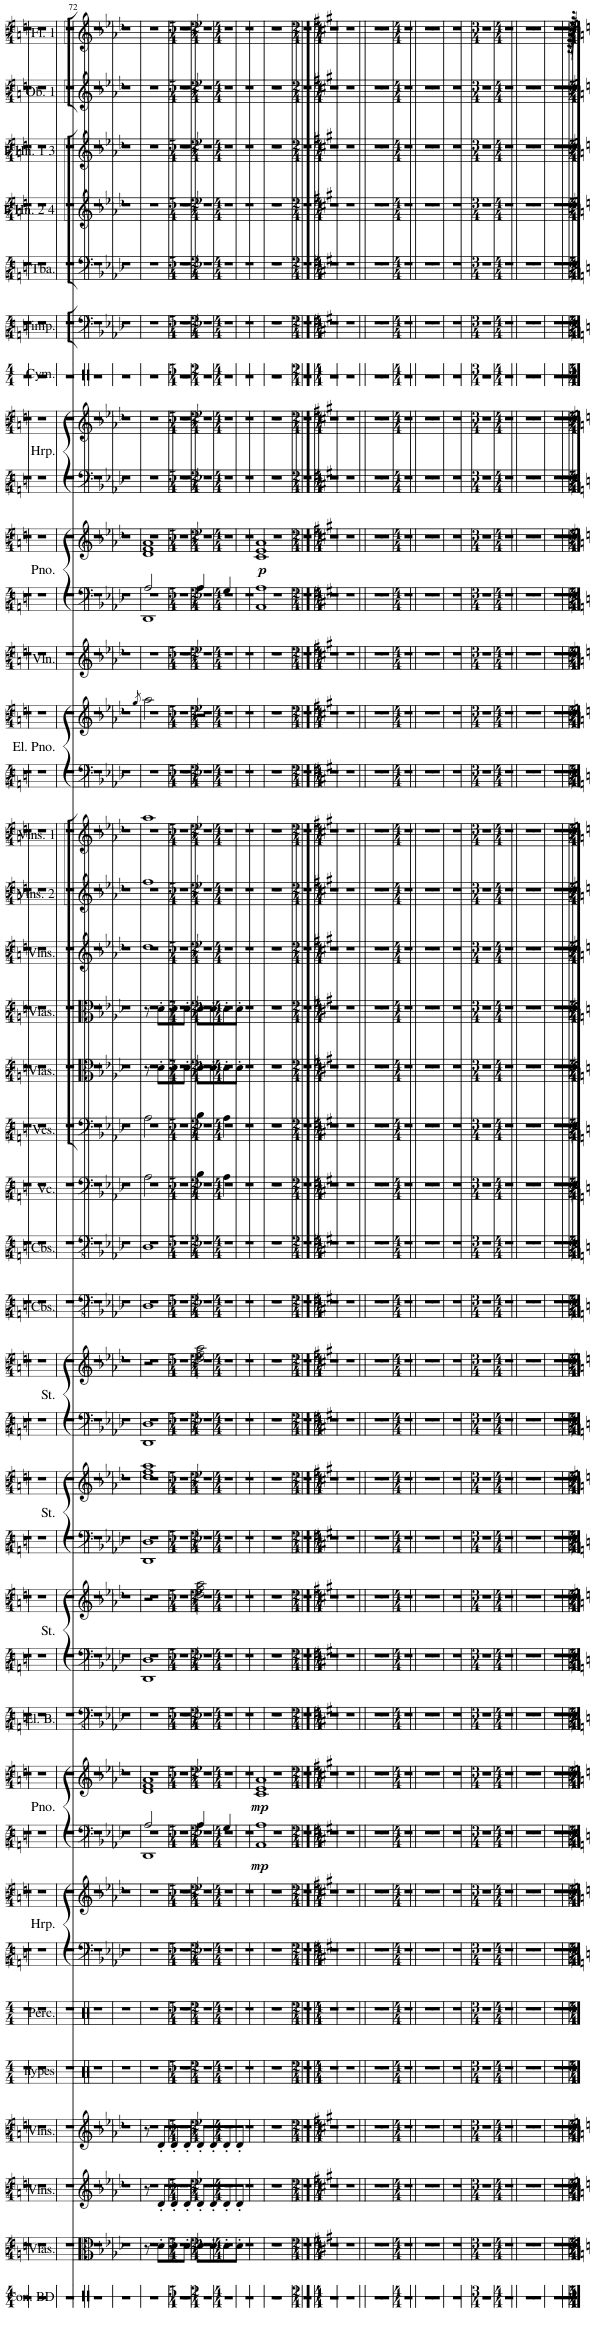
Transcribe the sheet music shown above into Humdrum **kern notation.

**kern	**kern	**kern	**kern	**kern	**kern	**kern	**kern	**kern	**kern	**dynam	**kern	**kern	**kern	**kern	**kern	**kern	**kern	**kern	**kern	**kern	**kern	**kern	**kern	**kern	**kern	**kern	**kern	**kern	**kern	**kern	**kern	**dynam	**kern	**kern	**kern	**kern	**kern	**kern	**kern	**kern	**kern
*part32	*part31	*part30	*part29	*part28	*part27	*part26	*part26	*part25	*part25	*part25	*part24	*part23	*part23	*part22	*part22	*part21	*part21	*part20	*part19	*part18	*part17	*part16	*part15	*part14	*part13	*part12	*part11	*part11	*part10	*part9	*part9	*part9	*part8	*part8	*part7	*part6	*part5	*part4	*part3	*part2	*part1
*staff40	*staff39	*staff38	*staff37	*staff36	*staff35	*staff34	*staff33	*staff32	*staff31	*staff31/32	*staff30	*staff29	*staff28	*staff27	*staff26	*staff25	*staff24	*staff23	*staff22	*staff21	*staff20	*staff19	*staff18	*staff17	*staff16	*staff15	*staff14	*staff13	*staff12	*staff11	*staff10	*staff10/11	*staff9	*staff8	*staff7	*staff6	*staff5	*staff4	*staff3	*staff2	*staff1
*I"Concert Bass Drum	*I"Violas	*I"Violins	*I"Violins	*I"hypes	*I"Percussion	*I"Harp	*	*I"Grand Piano	*	*	*I"Electric Bass	*I"Strings	*	*I"Strings	*	*I"Strings	*	*I"Contrabasses	*I"Contrabasses	*I"Violoncello	*I"Violoncellos	*I"Violas	*I"Violas	*I"Violins	*I"Violins 2	*I"Violins 1	*I"Electric Piano	*	*I"Violin	*I"Piano	*	*	*I"Harp	*	*I"Cymbal	*I"Timpani	*I"Tuba	*I"F Horn 2 &amp; 4	*I"F Horn 1 &amp; 3	*I"Oboe 1	*I"Flute 1
*I'Con. BD	*I'Vlas.	*I'Vlns.	*I'Vlns.	*I'hypes	*I'Perc.	*I'Hrp.	*	*I'Pno.	*	*	*I'El. B.	*I'St.	*	*I'St.	*	*I'St.	*	*I'Cbs.	*I'Cbs.	*I'Vc.	*I'Vcs.	*I'Vlas.	*I'Vlas.	*I'Vlns.	*I'Vlns. 2	*I'Vlns. 1	*I'El. Pno.	*	*I'Vln.	*I'Pno.	*	*	*I'Hrp.	*	*I'Cym.	*I'Timp.	*I'Tba.	*I'F Hn. 2 4	*I'F Hn. 1 3	*I'Ob. 1	*I'Fl. 1
!!LO:PB:g=z
*clefX	*clefC3	*clefG2	*clefG2	*clefX	*clefX	*clefF4	*clefG2	*clefF4	*clefG2	*	*clefFv4	*clefF4	*clefG2	*clefF4	*clefG2	*clefF4	*clefG2	*clefFv4	*clefFv4	*clefF4	*clefF4	*clefC3	*clefC3	*clefG2	*clefG2	*clefG2	*clefF4	*clefG2	*clefG2	*clefF4	*clefG2	*	*clefF4	*clefG2	*clefX	*clefF4	*clefF4	*clefG2	*clefG2	*clefG2	*clefG2
*	*	*	*	*	*	*	*	*	*	*	*	*	*	*	*	*	*	*	*	*	*	*	*	*	*	*	*	*	*	*	*	*	*	*	*	*	*	*ITrd4c7	*ITrd4c7	*	*
*k[]	*k[b-e-a-d-]	*k[b-e-a-d-]	*k[b-e-a-d-]	*k[]	*k[]	*k[b-e-a-d-]	*k[b-e-a-d-]	*k[b-e-a-d-]	*k[b-e-a-d-]	*	*k[b-e-a-d-]	*k[b-e-a-d-]	*k[b-e-a-d-]	*k[b-e-a-d-]	*k[b-e-a-d-]	*k[b-e-a-d-]	*k[b-e-a-d-]	*k[b-e-a-d-]	*k[b-e-a-d-]	*k[b-e-a-d-]	*k[b-e-a-d-]	*k[b-e-a-d-]	*k[b-e-a-d-]	*k[b-e-a-d-]	*k[b-e-a-d-]	*k[b-e-a-d-]	*k[b-e-a-d-]	*k[b-e-a-d-]	*k[b-e-a-d-]	*k[b-e-a-d-]	*k[b-e-a-d-]	*	*k[b-e-a-d-]	*k[b-e-a-d-]	*k[]	*k[b-e-a-d-]	*k[b-e-a-d-]	*k[b-e-a-d-]	*k[b-e-a-d-]	*k[b-e-a-d-]	*k[b-e-a-d-]
*M4/4	*M4/4	*M4/4	*M4/4	*M4/4	*M4/4	*M4/4	*M4/4	*M4/4	*M4/4	*	*M4/4	*M4/4	*M4/4	*M4/4	*M4/4	*M4/4	*M4/4	*M4/4	*M4/4	*M4/4	*M4/4	*M4/4	*M4/4	*M4/4	*M4/4	*M4/4	*M4/4	*M4/4	*M4/4	*M4/4	*M4/4	*	*M4/4	*M4/4	*M4/4	*M4/4	*M4/4	*M4/4	*M4/4	*M4/4	*M4/4
=72	=72	=72	=72	=72	=72	=72	=72	=72	=72	=72	=72	=72	=72	=72	=72	=72	=72	=72	=72	=72	=72	=72	=72	=72	=72	=72	=72	=72	=72	=72	=72	=72	=72	=72	=72	=72	=72	=72	=72	=72	=72
.	.	.	.	.	.	.	.	.	.	.	.	.	.	.	.	.	.	.	.	.	.	.	.	.	.	.	.	8qgg/	.	.	.	.	.	.	.	.	.	.	.	.	.
*	*	*	*	*	*	*	*	*^	*	*	*	*	*	*	*	*	*	*	*	*	*	*	*	*	*	*	*	*	*	*^	*	*	*	*	*	*	*	*	*	*	*
1r	8r	8r	8r	1r	1r	1r	1r	2A-/	1DD-	1d- 1f 1a-	.	1r	1DD- 1D-	2r	1DD- 1D-	1dd- 1ff 1aa-	1DD- 1D-	2r	1DD-	1DD-	2A-\	2A-\	8r	8r	1dd-	1ff	1aa-	1r	2aa-\	1r	2A-/	1DD-	1d- 1f 1a-	.	1r	1r	1r	1r	1r	1r	1r	1r	1r
.	8d-'\L	8d-'/L	8d-'/L	.	.	.	.	.	.	.	.	.	.	.	.	.	.	.	.	.	.	.	8d-'\L	8d-'\L	.	.	.	.	.	.	.	.	.	.	.	.	.	.	.	.	.	.	.
.	8d-'\	8d-'/	8d-'/	.	.	.	.	.	.	.	.	.	.	.	.	.	.	.	.	.	.	.	8d-'\	8d-'\	.	.	.	.	.	.	.	.	.	.	.	.	.	.	.	.	.	.	.
.	8d-'\J	8d-'/J	8d-'/J	.	.	.	.	.	.	.	.	.	.	.	.	.	.	.	.	.	.	.	8d-'\J	8d-'\J	.	.	.	.	.	.	.	.	.	.	.	.	.	.	.	.	.	.	.
.	8d-'\L	8d-'/L	8d-'/L	.	.	.	.	4A-/	.	.	.	.	.	2dd-\ 2ff\ 2aa-\	.	.	.	2dd-\ 2ff\ 2aa-\	.	.	4B-\	4B-\	8d-'\L	8d-'\L	.	.	.	.	2r	.	4A-/	.	.	.	.	.	.	.	.	.	.	.	.
.	8d-'\	8d-'/	8d-'/	.	.	.	.	.	.	.	.	.	.	.	.	.	.	.	.	.	.	.	8d-'\	8d-'\	.	.	.	.	.	.	.	.	.	.	.	.	.	.	.	.	.	.	.
.	8d-'\	8d-'/	8d-'/	.	.	.	.	4G/	.	.	.	.	.	.	.	.	.	.	.	.	4A-\	4A-\	8d-'\	8d-'\	.	.	.	.	.	.	4G/	.	.	.	.	.	.	.	.	.	.	.	.
.	8d-'\J	8d-'/J	8d-'/J	.	.	.	.	.	.	.	.	.	.	.	.	.	.	.	.	.	.	.	8d-'\J	8d-'\J	.	.	.	.	.	.	.	.	.	.	.	.	.	.	.	.	.	.	.
*	*	*	*	*	*	*	*	*v	*v	*	*	*	*	*	*	*	*	*	*	*	*	*	*	*	*	*	*	*	*	*	*v	*v	*	*	*	*	*	*	*	*	*	*	*
=73	=73	=73	=73	=73	=73	=73	=73	=73	=73	=73	=73	=73	=73	=73	=73	=73	=73	=73	=73	=73	=73	=73	=73	=73	=73	=73	=73	=73	=73	=73	=73	=73	=73	=73	=73	=73	=73	=73	=73	=73	=73
!	!	!	!	!	!	!	!	!	!	!LO:DY:b=2	!	!	!	!	!	!	!	!	!	!	!	!	!	!	!	!	!	!	!	!	!	!	!	!	!	!	!	!	!	!	!
!	!	!	!	!	!	!	!	!	!	!LO:DY:n=1:b	!	!	!	!	!	!	!	!	!	!	!	!	!	!	!	!	!	!	!	!	!	!LO:DY:b	!	!	!	!	!	!	!	!	!
1r	1r	1r	1r	1r	1r	1r	1r	1AA- 1A-	1c 1e- 1a-	mp mp	1r	1r	1r	1r	1r	1r	1r	1r	1r	1r	1r	1r	1r	1r	1r	1r	1r	1r	1r	1AA- 1A-	1c 1e- 1a-	p	1r	1r	1r	1r	1r	1r	1r	1r	1r
==74	==74	==74	==74	==74	==74	==74	==74	==74	==74	==74	==74	==74	==74	==74	==74	==74	==74	==74	==74	==74	==74	==74	==74	==74	==74	==74	==74	==74	==74	==74	==74	==74	==74	==74	==74	==74	==74	==74	==74	==74	==74
1r	1r	1r	1r	1r	1r	1r	1r	1r	1r	.	1r	1r	1r	1r	1r	1r	1r	1r	1r	1r	1r	1r	1r	1r	1r	1r	1r	1r	1r	1r	1r	.	1r	1r	1r	1r	1r	1r	1r	1r	1r
=75	=75	=75	=75	=75	=75	=75	=75	=75	=75	=75	=75	=75	=75	=75	=75	=75	=75	=75	=75	=75	=75	=75	=75	=75	=75	=75	=75	=75	=75	=75	=75	=75	=75	=75	=75	=75	=75	=75	=75	=75	=75
1r	1r	1r	1r	1r	1r	1r	1r	1r	1r	.	1r	1r	1r	1r	1r	1r	1r	1r	1r	1r	1r	1r	1r	1r	1r	1r	1r	1r	1r	1r	1r	.	1r	1r	1r	1r	1r	1r	1r	1r	1r
=76	=76	=76	=76	=76	=76	=76	=76	=76	=76	=76	=76	=76	=76	=76	=76	=76	=76	=76	=76	=76	=76	=76	=76	=76	=76	=76	=76	=76	=76	=76	=76	=76	=76	=76	=76	=76	=76	=76	=76	=76	=76
1r	1r	1r	1r	1r	1r	1r	1r	1r	1r	.	1r	1r	1r	1r	1r	1r	1r	1r	1r	1r	1r	1r	1r	1r	1r	1r	1r	1r	1r	1r	1r	.	1r	1r	1r	1r	1r	1r	1r	1r	1r
=77	=77	=77	=77	=77	=77	=77	=77	=77	=77	=77	=77	=77	=77	=77	=77	=77	=77	=77	=77	=77	=77	=77	=77	=77	=77	=77	=77	=77	=77	=77	=77	=77	=77	=77	=77	=77	=77	=77	=77	=77	=77
1r	1r	1r	1r	1r	1r	1r	1r	1r	1r	.	1r	1r	1r	1r	1r	1r	1r	1r	1r	1r	1r	1r	1r	1r	1r	1r	1r	1r	1r	1r	1r	.	1r	1r	1r	1r	1r	1r	1r	1r	1r
=78	=78	=78	=78	=78	=78	=78	=78	=78	=78	=78	=78	=78	=78	=78	=78	=78	=78	=78	=78	=78	=78	=78	=78	=78	=78	=78	=78	=78	=78	=78	=78	=78	=78	=78	=78	=78	=78	=78	=78	=78	=78
1r	1r	1r	1r	1r	1r	1r	1r	1r	1r	.	1r	1r	1r	1r	1r	1r	1r	1r	1r	1r	1r	1r	1r	1r	1r	1r	1r	1r	1r	1r	1r	.	1r	1r	1r	1r	1r	1r	1r	1r	1r
=79	=79	=79	=79	=79	=79	=79	=79	=79	=79	=79	=79	=79	=79	=79	=79	=79	=79	=79	=79	=79	=79	=79	=79	=79	=79	=79	=79	=79	=79	=79	=79	=79	=79	=79	=79	=79	=79	=79	=79	=79	=79
*M5/4	*M5/4	*M5/4	*M5/4	*M5/4	*M5/4	*M5/4	*M5/4	*M5/4	*M5/4	*	*M5/4	*M5/4	*M5/4	*M5/4	*M5/4	*M5/4	*M5/4	*M5/4	*M5/4	*M5/4	*M5/4	*M5/4	*M5/4	*M5/4	*M5/4	*M5/4	*M5/4	*M5/4	*M5/4	*M5/4	*M5/4	*	*M5/4	*M5/4	*M5/4	*M5/4	*M5/4	*M5/4	*M5/4	*M5/4	*M5/4
4%5r	4%5r	4%5r	4%5r	4%5r	4%5r	12ryy	4%5r	12ryy	4%5r	.	4%5r	12ryy	4%5r	12ryy	4%5r	12ryy	4%5r	4%5r	4%5r	4%5r	4%5r	4%5r	4%5r	4%5r	4%5r	4%5r	12ryy	4%5r	4%5r	12ryy	4%5r	.	12ryy	4%5r	4%5r	4%5r	4%5r	4%5r	4%5r	4%5r	4%5r
.	.	.	.	.	.	12r	.	12r	.	.	.	12r	.	12r	.	12r	.	.	.	.	.	.	.	.	.	.	12r	.	.	12r	.	.	12r	.	.	.	.	.	.	.	.
.	.	.	.	.	.	6%7ryy	.	6%7ryy	.	.	.	6%7ryy	.	6%7ryy	.	6%7ryy	.	.	.	.	.	.	.	.	.	.	6%7ryy	.	.	6%7ryy	.	.	6%7ryy	.	.	.	.	.	.	.	.
12r	12r	12r	12r	12r	12r	.	12r	.	12r	.	12r	.	12r	.	12r	.	12r	12r	12r	12r	12r	12r	12r	12r	12r	12r	.	12r	12r	.	12r	.	.	12r	12r	12r	12r	12r	12r	12r	16r
.	.	.	.	.	.	.	.	.	.	.	.	.	.	.	.	.	.	.	.	.	.	.	.	.	.	.	.	.	.	.	.	.	.	.	.	.	.	.	.	.	64r
.	.	.	.	.	.	.	.	.	.	.	.	.	.	.	.	.	.	.	.	.	.	.	.	.	.	.	.	.	.	.	.	.	.	.	.	.	.	.	.	.	256r
.	.	.	.	.	.	.	.	.	.	.	.	.	.	.	.	.	.	.	.	.	.	.	.	.	.	.	.	.	.	.	.	.	.	.	.	.	.	.	.	.	1024r
.	.	.	.	.	.	.	.	.	.	.	.	.	.	.	.	.	.	.	.	.	.	.	.	.	.	.	.	.	.	.	.	.	.	.	.	.	.	.	.	.	3072ryy
=80	=80	=80	=80	=80	=80	=80	=80	=80	=80	=80	=80	=80	=80	=80	=80	=80	=80	=80	=80	=80	=80	=80	=80	=80	=80	=80	=80	=80	=80	=80	=80	=80	=80	=80	=80	=80	=80	=80	=80	=80	=80
*	*k[]	*k[]	*k[]	*	*	*k[]	*k[]	*k[]	*k[]	*	*k[]	*k[]	*k[]	*k[]	*k[]	*k[]	*k[]	*k[]	*k[]	*k[]	*k[]	*k[]	*k[]	*k[]	*k[]	*k[]	*k[]	*k[]	*k[]	*k[]	*k[]	*	*k[]	*k[]	*	*k[]	*k[]	*k[]	*k[]	*k[]	*k[]
*M4/4	*M4/4	*M4/4	*M4/4	*M4/4	*M4/4	*M4/4	*M4/4	*M4/4	*M4/4	*	*M4/4	*M4/4	*M4/4	*M4/4	*M4/4	*M4/4	*M4/4	*M4/4	*M4/4	*M4/4	*M4/4	*M4/4	*M4/4	*M4/4	*M4/4	*M4/4	*M4/4	*M4/4	*M4/4	*M4/4	*M4/4	*	*M4/4	*M4/4	*M4/4	*M4/4	*M4/4	*M4/4	*M4/4	*M4/4	*M4/4
1r	1r	1r	1r	1r	1r	1r	1r	1r	1r	.	1r	1r	1r	1r	1r	1r	1r	1r	1r	1r	1r	1r	1r	1r	1r	1r	1r	1r	1r	1r	1r	.	1r	1r	1r	1r	1r	1r	1r	1r	1r
=81	=81	=81	=81	=81	=81	=81	=81	=81	=81	=81	=81	=81	=81	=81	=81	=81	=81	=81	=81	=81	=81	=81	=81	=81	=81	=81	=81	=81	=81	=81	=81	=81	=81	=81	=81	=81	=81	=81	=81	=81	=81
1r	1r	1r	1r	1r	1r	1r	1r	1r	1r	.	1r	1r	1r	1r	1r	1r	1r	1r	1r	1r	1r	1r	1r	1r	1r	1r	1r	1r	1r	1r	1r	.	1r	1r	1r	1r	1r	1r	1r	1r	1r
=82	=82	=82	=82	=82	=82	=82	=82	=82	=82	=82	=82	=82	=82	=82	=82	=82	=82	=82	=82	=82	=82	=82	=82	=82	=82	=82	=82	=82	=82	=82	=82	=82	=82	=82	=82	=82	=82	=82	=82	=82	=82
1r	1r	1r	1r	1r	1r	1r	1r	1r	1r	.	1r	1r	1r	1r	1r	1r	1r	1r	1r	1r	1r	1r	1r	1r	1r	1r	1r	1r	1r	1r	1r	.	1r	1r	1r	1r	1r	1r	1r	1r	1r
=83||	=83||	=83||	=83||	=83||	=83||	=83||	=83||	=83||	=83||	=83||	=83||	=83||	=83||	=83||	=83||	=83||	=83||	=83||	=83||	=83||	=83||	=83||	=83||	=83||	=83||	=83||	=83||	=83||	=83||	=83||	=83||	=83||	=83||	=83||	=83||	=83||	=83||	=83||	=83||	=83||	=83||
1r	1r	1r	1r	1r	1r	1r	1r	1r	1r	.	1r	1r	1r	1r	1r	1r	1r	1r	1r	1r	1r	1r	1r	1r	1r	1r	1r	1r	1r	1r	1r	.	1r	1r	1r	1r	1r	1r	1r	1r	1r
=84	=84	=84	=84	=84	=84	=84	=84	=84	=84	=84	=84	=84	=84	=84	=84	=84	=84	=84	=84	=84	=84	=84	=84	=84	=84	=84	=84	=84	=84	=84	=84	=84	=84	=84	=84	=84	=84	=84	=84	=84	=84
1r	1r	1r	1r	1r	1r	1r	1r	1r	1r	.	1r	1r	1r	1r	1r	1r	1r	1r	1r	1r	1r	1r	1r	1r	1r	1r	1r	1r	1r	1r	1r	.	1r	1r	1r	1r	1r	1r	1r	1r	1r
=85	=85	=85	=85	=85	=85	=85	=85	=85	=85	=85	=85	=85	=85	=85	=85	=85	=85	=85	=85	=85	=85	=85	=85	=85	=85	=85	=85	=85	=85	=85	=85	=85	=85	=85	=85	=85	=85	=85	=85	=85	=85
1r	1r	1r	1r	1r	1r	1r	1r	1r	1r	.	1r	1r	1r	1r	1r	1r	1r	1r	1r	1r	1r	1r	1r	1r	1r	1r	1r	1r	1r	1r	1r	.	1r	1r	1r	1r	1r	1r	1r	1r	1r
=86||	=86||	=86||	=86||	=86||	=86||	=86||	=86||	=86||	=86||	=86||	=86||	=86||	=86||	=86||	=86||	=86||	=86||	=86||	=86||	=86||	=86||	=86||	=86||	=86||	=86||	=86||	=86||	=86||	=86||	=86||	=86||	=86||	=86||	=86||	=86||	=86||	=86||	=86||	=86||	=86||	=86||
*M5/4	*M5/4	*M5/4	*M5/4	*M5/4	*M5/4	*M5/4	*M5/4	*M5/4	*M5/4	*	*M5/4	*M5/4	*M5/4	*M5/4	*M5/4	*M5/4	*M5/4	*M5/4	*M5/4	*M5/4	*M5/4	*M5/4	*M5/4	*M5/4	*M5/4	*M5/4	*M5/4	*M5/4	*M5/4	*M5/4	*M5/4	*	*M5/4	*M5/4	*M5/4	*M5/4	*M5/4	*M5/4	*M5/4	*M5/4	*M5/4
4%5r	4%5r	4%5r	4%5r	4%5r	4%5r	4%5r	4%5r	4%5r	4%5r	.	4%5r	4%5r	4%5r	4%5r	4%5r	4%5r	4%5r	4%5r	4%5r	4%5r	4%5r	4%5r	4%5r	4%5r	4%5r	4%5r	4%5r	4%5r	4%5r	4%5r	4%5r	.	4%5r	4%5r	4%5r	4%5r	4%5r	4%5r	4%5r	4%5r	4%5r
=87||	=87||	=87||	=87||	=87||	=87||	=87||	=87||	=87||	=87||	=87||	=87||	=87||	=87||	=87||	=87||	=87||	=87||	=87||	=87||	=87||	=87||	=87||	=87||	=87||	=87||	=87||	=87||	=87||	=87||	=87||	=87||	=87||	=87||	=87||	=87||	=87||	=87||	=87||	=87||	=87||	=87||
*	*k[b-e-]	*k[b-e-]	*k[b-e-]	*	*	*k[b-e-]	*k[b-e-]	*k[b-e-]	*k[b-e-]	*	*k[b-e-]	*k[b-e-]	*k[b-e-]	*k[b-e-]	*k[b-e-]	*k[b-e-]	*k[b-e-]	*k[b-e-]	*k[b-e-]	*k[b-e-]	*k[b-e-]	*k[b-e-]	*k[b-e-]	*k[b-e-]	*k[b-e-]	*k[b-e-]	*k[b-e-]	*k[b-e-]	*k[b-e-]	*k[b-e-]	*k[b-e-]	*	*k[b-e-]	*k[b-e-]	*	*k[b-e-]	*k[b-e-]	*k[b-e-]	*k[b-e-]	*k[b-e-]	*k[b-e-]
*M2/4	*M2/4	*M2/4	*M2/4	*M2/4	*M2/4	*M2/4	*M2/4	*M2/4	*M2/4	*	*M2/4	*M2/4	*M2/4	*M2/4	*M2/4	*M2/4	*M2/4	*M2/4	*M2/4	*M2/4	*M2/4	*M2/4	*M2/4	*M2/4	*M2/4	*M2/4	*M2/4	*M2/4	*M2/4	*M2/4	*M2/4	*	*M2/4	*M2/4	*M2/4	*M2/4	*M2/4	*M2/4	*M2/4	*M2/4	*M2/4
2r	2r	2r	2r	2r	2r	2r	2r	2r	2r	.	2r	2r	2r	2r	2r	2r	2r	2r	2r	2r	2r	2r	2r	2r	2r	2r	2r	2r	2r	2r	2r	.	2r	2r	2r	2r	2r	2r	2r	2r	2r
=88	=88	=88	=88	=88	=88	=88	=88	=88	=88	=88	=88	=88	=88	=88	=88	=88	=88	=88	=88	=88	=88	=88	=88	=88	=88	=88	=88	=88	=88	=88	=88	=88	=88	=88	=88	=88	=88	=88	=88	=88	=88
*M4/4	*M4/4	*M4/4	*M4/4	*M4/4	*M4/4	*M4/4	*M4/4	*M4/4	*M4/4	*	*M4/4	*M4/4	*M4/4	*M4/4	*M4/4	*M4/4	*M4/4	*M4/4	*M4/4	*M4/4	*M4/4	*M4/4	*M4/4	*M4/4	*M4/4	*M4/4	*M4/4	*M4/4	*M4/4	*M4/4	*M4/4	*	*M4/4	*M4/4	*M4/4	*M4/4	*M4/4	*M4/4	*M4/4	*M4/4	*M4/4
1r	1r	1r	1r	1r	1r	1r	1r	1r	1r	.	1r	1r	1r	1r	1r	1r	1r	1r	1r	1r	1r	1r	1r	1r	1r	1r	1r	1r	1r	1r	1r	.	1r	1r	1r	1r	1r	1r	1r	1r	1r
=89	=89	=89	=89	=89	=89	=89	=89	=89	=89	=89	=89	=89	=89	=89	=89	=89	=89	=89	=89	=89	=89	=89	=89	=89	=89	=89	=89	=89	=89	=89	=89	=89	=89	=89	=89	=89	=89	=89	=89	=89	=89
1r	1r	1r	1r	1r	1r	1r	1r	1r	1r	.	1r	1r	1r	1r	1r	1r	1r	1r	1r	1r	1r	1r	1r	1r	1r	1r	1r	1r	1r	1r	1r	.	1r	1r	1r	1r	1r	1r	1r	1r	1r
=90	=90	=90	=90	=90	=90	=90	=90	=90	=90	=90	=90	=90	=90	=90	=90	=90	=90	=90	=90	=90	=90	=90	=90	=90	=90	=90	=90	=90	=90	=90	=90	=90	=90	=90	=90	=90	=90	=90	=90	=90	=90
1r	1r	1r	1r	1r	1r	1r	1r	1r	1r	.	1r	1r	1r	1r	1r	1r	1r	1r	1r	1r	1r	1r	1r	1r	1r	1r	1r	1r	1r	1r	1r	.	1r	1r	1r	1r	1r	1r	1r	1r	1r
=91||	=91||	=91||	=91||	=91||	=91||	=91||	=91||	=91||	=91||	=91||	=91||	=91||	=91||	=91||	=91||	=91||	=91||	=91||	=91||	=91||	=91||	=91||	=91||	=91||	=91||	=91||	=91||	=91||	=91||	=91||	=91||	=91||	=91||	=91||	=91||	=91||	=91||	=91||	=91||	=91||	=91||
*M2/4	*M2/4	*M2/4	*M2/4	*M2/4	*M2/4	*M2/4	*M2/4	*M2/4	*M2/4	*	*M2/4	*M2/4	*M2/4	*M2/4	*M2/4	*M2/4	*M2/4	*M2/4	*M2/4	*M2/4	*M2/4	*M2/4	*M2/4	*M2/4	*M2/4	*M2/4	*M2/4	*M2/4	*M2/4	*M2/4	*M2/4	*	*M2/4	*M2/4	*M2/4	*M2/4	*M2/4	*M2/4	*M2/4	*M2/4	*M2/4
2r	2r	2r	2r	2r	2r	2r	2r	2r	2r	.	2r	2r	2r	2r	2r	2r	2r	2r	2r	2r	2r	2r	2r	2r	2r	2r	2r	2r	2r	2r	2r	.	2r	2r	2r	2r	2r	2r	2r	2r	2r
=92||	=92||	=92||	=92||	=92||	=92||	=92||	=92||	=92||	=92||	=92||	=92||	=92||	=92||	=92||	=92||	=92||	=92||	=92||	=92||	=92||	=92||	=92||	=92||	=92||	=92||	=92||	=92||	=92||	=92||	=92||	=92||	=92||	=92||	=92||	=92||	=92||	=92||	=92||	=92||	=92||	=92||
*	*k[f#c#g#]	*k[f#c#g#]	*k[f#c#g#]	*	*	*k[f#c#g#]	*k[f#c#g#]	*k[f#c#g#]	*k[f#c#g#]	*	*k[f#c#g#]	*k[f#c#g#]	*k[f#c#g#]	*k[f#c#g#]	*k[f#c#g#]	*k[f#c#g#]	*k[f#c#g#]	*k[f#c#g#]	*k[f#c#g#]	*k[f#c#g#]	*k[f#c#g#]	*k[f#c#g#]	*k[f#c#g#]	*k[f#c#g#]	*k[f#c#g#]	*k[f#c#g#]	*k[f#c#g#]	*k[f#c#g#]	*k[f#c#g#]	*k[f#c#g#]	*k[f#c#g#]	*	*k[f#c#g#]	*k[f#c#g#]	*	*k[f#c#g#]	*k[f#c#g#]	*k[f#c#g#]	*k[f#c#g#]	*k[f#c#g#]	*k[f#c#g#]
*M4/4	*M4/4	*M4/4	*M4/4	*M4/4	*M4/4	*M4/4	*M4/4	*M4/4	*M4/4	*	*M4/4	*M4/4	*M4/4	*M4/4	*M4/4	*M4/4	*M4/4	*M4/4	*M4/4	*M4/4	*M4/4	*M4/4	*M4/4	*M4/4	*M4/4	*M4/4	*M4/4	*M4/4	*M4/4	*M4/4	*M4/4	*	*M4/4	*M4/4	*M4/4	*M4/4	*M4/4	*M4/4	*M4/4	*M4/4	*M4/4
1r	1r	1r	1r	1r	1r	1r	1r	1r	1r	.	1r	1r	1r	1r	1r	1r	1r	1r	1r	1r	1r	1r	1r	1r	1r	1r	1r	1r	1r	1r	1r	.	1r	1r	1r	1r	1r	1r	1r	1r	1r
=93	=93	=93	=93	=93	=93	=93	=93	=93	=93	=93	=93	=93	=93	=93	=93	=93	=93	=93	=93	=93	=93	=93	=93	=93	=93	=93	=93	=93	=93	=93	=93	=93	=93	=93	=93	=93	=93	=93	=93	=93	=93
1r	1r	1r	1r	1r	1r	1r	1r	1r	1r	.	1r	1r	1r	1r	1r	1r	1r	1r	1r	1r	1r	1r	1r	1r	1r	1r	1r	1r	1r	1r	1r	.	1r	1r	1r	1r	1r	1r	1r	1r	1r
=94	=94	=94	=94	=94	=94	=94	=94	=94	=94	=94	=94	=94	=94	=94	=94	=94	=94	=94	=94	=94	=94	=94	=94	=94	=94	=94	=94	=94	=94	=94	=94	=94	=94	=94	=94	=94	=94	=94	=94	=94	=94
1r	1r	1r	1r	1r	1r	1r	1r	1r	1r	.	1r	1r	1r	1r	1r	1r	1r	1r	1r	1r	1r	1r	1r	1r	1r	1r	1r	1r	1r	1r	1r	.	1r	1r	1r	1r	1r	1r	1r	1r	1r
=95	=95	=95	=95	=95	=95	=95	=95	=95	=95	=95	=95	=95	=95	=95	=95	=95	=95	=95	=95	=95	=95	=95	=95	=95	=95	=95	=95	=95	=95	=95	=95	=95	=95	=95	=95	=95	=95	=95	=95	=95	=95
*M4/4	*M4/4	*M4/4	*M4/4	*M4/4	*M4/4	*M4/4	*M4/4	*M4/4	*M4/4	*	*M4/4	*M4/4	*M4/4	*M4/4	*M4/4	*M4/4	*M4/4	*M4/4	*M4/4	*M4/4	*M4/4	*M4/4	*M4/4	*M4/4	*M4/4	*M4/4	*M4/4	*M4/4	*M4/4	*M4/4	*M4/4	*	*M4/4	*M4/4	*M4/4	*M4/4	*M4/4	*M4/4	*M4/4	*M4/4	*M4/4
1r	1r	1r	1r	1r	1r	1r	1r	1r	1r	.	1r	1r	1r	1r	1r	1r	1r	1r	1r	1r	1r	1r	1r	1r	1r	1r	1r	1r	1r	1r	1r	.	1r	1r	1r	1r	1r	1r	1r	1r	1r
=96	=96	=96	=96	=96	=96	=96	=96	=96	=96	=96	=96	=96	=96	=96	=96	=96	=96	=96	=96	=96	=96	=96	=96	=96	=96	=96	=96	=96	=96	=96	=96	=96	=96	=96	=96	=96	=96	=96	=96	=96	=96
1r	1r	1r	1r	1r	1r	1r	1r	1r	1r	.	1r	1r	1r	1r	1r	1r	1r	1r	1r	1r	1r	1r	1r	1r	1r	1r	1r	1r	1r	1r	1r	.	1r	1r	1r	1r	1r	1r	1r	1r	1r
=97	=97	=97	=97	=97	=97	=97	=97	=97	=97	=97	=97	=97	=97	=97	=97	=97	=97	=97	=97	=97	=97	=97	=97	=97	=97	=97	=97	=97	=97	=97	=97	=97	=97	=97	=97	=97	=97	=97	=97	=97	=97
1r	1r	1r	1r	1r	1r	1r	1r	1r	1r	.	1r	1r	1r	1r	1r	1r	1r	1r	1r	1r	1r	1r	1r	1r	1r	1r	1r	1r	1r	1r	1r	.	1r	1r	1r	1r	1r	1r	1r	1r	1r
=98	=98	=98	=98	=98	=98	=98	=98	=98	=98	=98	=98	=98	=98	=98	=98	=98	=98	=98	=98	=98	=98	=98	=98	=98	=98	=98	=98	=98	=98	=98	=98	=98	=98	=98	=98	=98	=98	=98	=98	=98	=98
*M3/4	*M3/4	*M3/4	*M3/4	*M3/4	*M3/4	*M3/4	*M3/4	*M3/4	*M3/4	*	*M3/4	*M3/4	*M3/4	*M3/4	*M3/4	*M3/4	*M3/4	*M3/4	*M3/4	*M3/4	*M3/4	*M3/4	*M3/4	*M3/4	*M3/4	*M3/4	*M3/4	*M3/4	*M3/4	*M3/4	*M3/4	*	*M3/4	*M3/4	*M3/4	*M3/4	*M3/4	*M3/4	*M3/4	*M3/4	*M3/4
2.r	2.r	2.r	2.r	2.r	2.r	2.r	2.r	2.r	2.r	.	2.r	2.r	2.r	2.r	2.r	2.r	2.r	2.r	2.r	2.r	2.r	2.r	2.r	2.r	2.r	2.r	2.r	2.r	2.r	2.r	2.r	.	2.r	2.r	2.r	2.r	2.r	2.r	2.r	2.r	2.r
=99	=99	=99	=99	=99	=99	=99	=99	=99	=99	=99	=99	=99	=99	=99	=99	=99	=99	=99	=99	=99	=99	=99	=99	=99	=99	=99	=99	=99	=99	=99	=99	=99	=99	=99	=99	=99	=99	=99	=99	=99	=99
*M4/4	*M4/4	*M4/4	*M4/4	*M4/4	*M4/4	*M4/4	*M4/4	*M4/4	*M4/4	*	*M4/4	*M4/4	*M4/4	*M4/4	*M4/4	*M4/4	*M4/4	*M4/4	*M4/4	*M4/4	*M4/4	*M4/4	*M4/4	*M4/4	*M4/4	*M4/4	*M4/4	*M4/4	*M4/4	*M4/4	*M4/4	*	*M4/4	*M4/4	*M4/4	*M4/4	*M4/4	*M4/4	*M4/4	*M4/4	*M4/4
1r	1r	1r	1r	1r	1r	1r	1r	1r	1r	.	1r	1r	1r	1r	1r	1r	1r	1r	1r	1r	1r	1r	1r	1r	1r	1r	1r	1r	1r	1r	1r	.	1r	1r	1r	1r	1r	1r	1r	1r	1r
=100	=100	=100	=100	=100	=100	=100	=100	=100	=100	=100	=100	=100	=100	=100	=100	=100	=100	=100	=100	=100	=100	=100	=100	=100	=100	=100	=100	=100	=100	=100	=100	=100	=100	=100	=100	=100	=100	=100	=100	=100	=100
1r	1r	1r	1r	1r	1r	1r	1r	1r	1r	.	1r	1r	1r	1r	1r	1r	1r	1r	1r	1r	1r	1r	1r	1r	1r	1r	1r	1r	1r	1r	1r	.	1r	1r	1r	1r	1r	1r	1r	1r	1r
=101	=101	=101	=101	=101	=101	=101	=101	=101	=101	=101	=101	=101	=101	=101	=101	=101	=101	=101	=101	=101	=101	=101	=101	=101	=101	=101	=101	=101	=101	=101	=101	=101	=101	=101	=101	=101	=101	=101	=101	=101	=101
1r	1r	1r	1r	1r	1r	1r	1r	1r	1r	.	1r	1r	1r	1r	1r	1r	1r	1r	1r	1r	1r	1r	1r	1r	1r	1r	1r	1r	1r	1r	1r	.	1r	1r	1r	1r	1r	1r	1r	1r	1r
==	==	==	==	==	==	==	==	==	==	==	==	==	==	==	==	==	==	==	==	==	==	==	==	==	==	==	==	==	==	==	==	==	==	==	==	==	==	==	==	==	==
*-	*-	*-	*-	*-	*-	*-	*-	*-	*-	*-	*-	*-	*-	*-	*-	*-	*-	*-	*-	*-	*-	*-	*-	*-	*-	*-	*-	*-	*-	*-	*-	*-	*-	*-	*-	*-	*-	*-	*-	*-	*-
